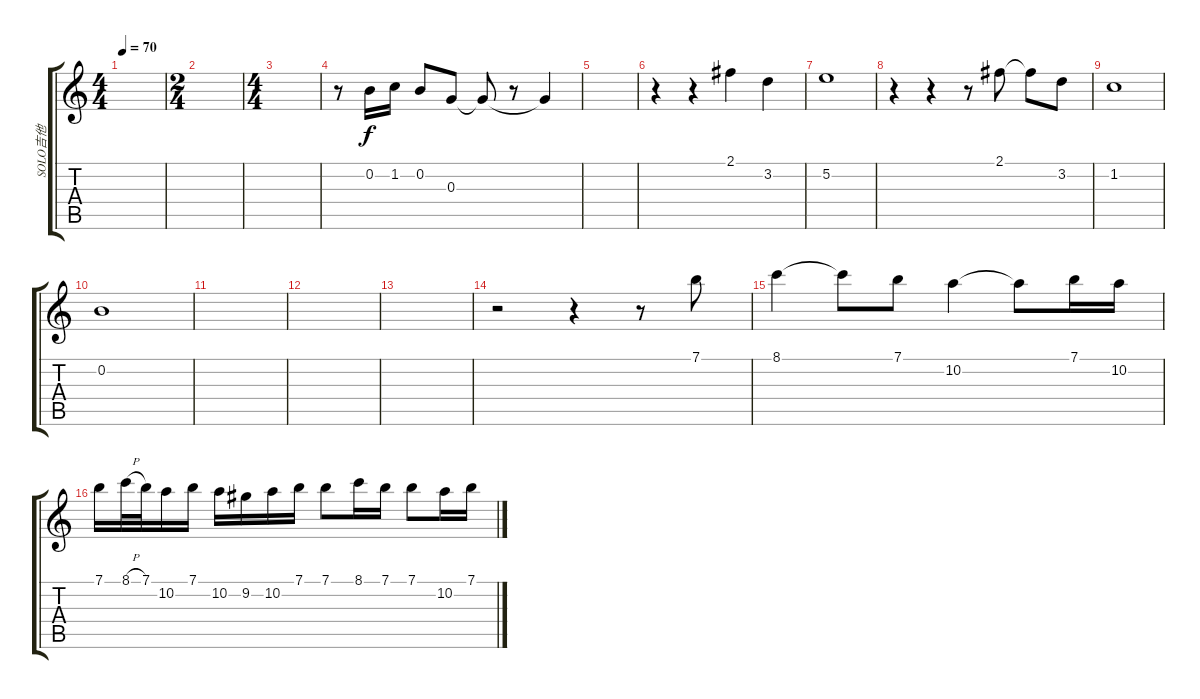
\track ("SOLO吉他" "SOLO吉他") {instrument electricguitarclean}
\staff {score tabs}
\tuning (E4 B3 G3 D3 A2 E2) {hide}
\ts (4 4)
\tempo 70
\clef g2
\ks c
|
\ts (2 4)
|
\ts (4 4)
|
r.8 0.2.16 1.2.16 0.2.8 0.3.8 0.3{t}.8 r.8 0.3{t}.4 |
|
r.4 r.4 2.1.4{instrument distortionguitar} 3.2.4 |
5.2.1 |
r.4 r.4 r.8 2.1.8{instrument distortionguitar} 2.1{t}.8 3.2.8 |
1.2.1 |
0.2.1 |
|
|
|
r.2 r.4 r.8 7.1.8{volume 16 instrument overdrivenguitar} |
8.1.4 8.1{t}.8 7.1.8 10.2.4 10.2{t}.8 7.1.16 10.2.16 |
7.1.16 8.1{h}.32 7.1.32 10.2.16 7.1.16 10.2.16 9.2.16 10.2.16 7.1.16 7.1.8 8.1.16 7.1.16 7.1.8 10.2.16 7.1.16
